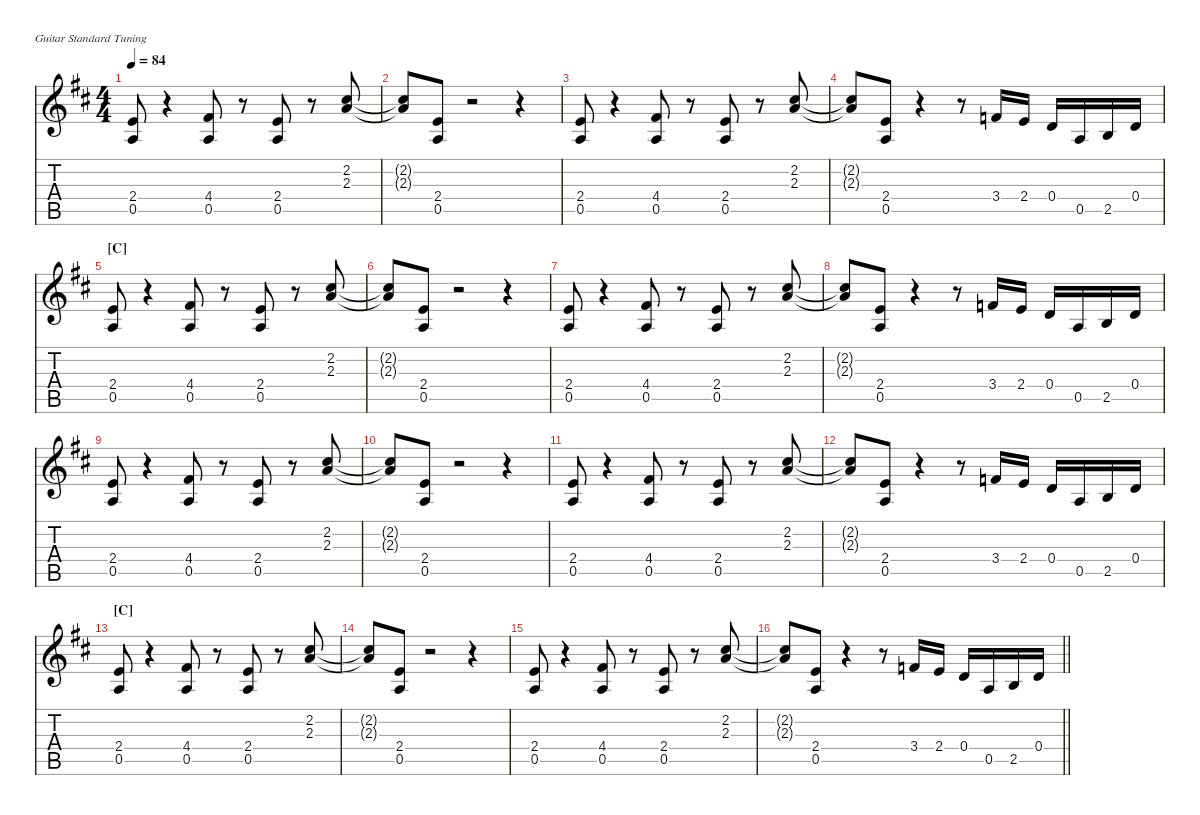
\hideDynamics
\bracketExtendMode nobrackets
\singleTrackTrackNamePolicy hidden
\multiTrackTrackNamePolicy hidden
\otherSystemsTrackNameOrientation horizontal
\track ("overdub" "E-Gt") {instrument overdrivenguitar}
\staff {score tabs}
\tuning (E4 B3 G3 D3 A2 E2)
\ts (4 4)
\tempo 84
\clef g2
\ks d
(2.4{acc forcenatural} 0.5{acc forcenatural}).8{dy f beam Up} r.4{beam Up} (4.4{acc #} 0.5{acc forcenatural}).8{beam Up} r.8{beam Up} (2.4{acc forcenatural} 0.5{acc forcenatural}).8{beam Up} r.8{beam Up} (2.2{acc #} 2.3{acc forcenatural}).8{beam Up} |
(2.2{t acc #} 2.3{t acc forcenatural}).8{beam Up} (2.4{acc forcenatural} 0.5{acc forcenatural}).8{beam Up} r.2{beam Up} r.4{beam Up} |
(2.4{acc forcenatural} 0.5{acc forcenatural}).8{beam Up} r.4{beam Up} (4.4{acc #} 0.5{acc forcenatural}).8{beam Up} r.8{beam Up} (2.4{acc forcenatural} 0.5{acc forcenatural}).8{beam Up} r.8{beam Up} (2.2{acc #} 2.3{acc forcenatural}).8{beam Up} |
(2.2{t acc #} 2.3{t acc forcenatural}).8{beam Up} (2.4{acc forcenatural} 0.5{acc forcenatural}).8{beam Up} r.4{beam Up} r.8{beam Up} 3.4{acc forcenatural}.16{beam Up} 2.4{acc forcenatural}.16{beam Up} 0.4{acc forcenatural}.16{beam Up} 0.5{acc forcenatural}.16{beam Up} 2.5{acc forcenatural}.16{beam Up} 0.4{acc forcenatural}.16{beam Up} |
\section ("C" "")
(2.4{acc forcenatural} 0.5{acc forcenatural}).8{beam Up} r.4{beam Up} (4.4{acc #} 0.5{acc forcenatural}).8{beam Up} r.8{beam Up} (2.4{acc forcenatural} 0.5{acc forcenatural}).8{beam Up} r.8{beam Up} (2.2{acc #} 2.3{acc forcenatural}).8{beam Up} |
(2.2{t acc #} 2.3{t acc forcenatural}).8{beam Up} (2.4{acc forcenatural} 0.5{acc forcenatural}).8{beam Up} r.2{beam Up} r.4{beam Up} |
(2.4{acc forcenatural} 0.5{acc forcenatural}).8{beam Up} r.4{beam Up} (4.4{acc #} 0.5{acc forcenatural}).8{beam Up} r.8{beam Up} (2.4{acc forcenatural} 0.5{acc forcenatural}).8{beam Up} r.8{beam Up} (2.2{acc #} 2.3{acc forcenatural}).8{beam Up} |
(2.2{t acc #} 2.3{t acc forcenatural}).8{beam Up} (2.4{acc forcenatural} 0.5{acc forcenatural}).8{beam Up} r.4{beam Up} r.8{beam Up} 3.4{acc forcenatural}.16{beam Up} 2.4{acc forcenatural}.16{beam Up} 0.4{acc forcenatural}.16{beam Up} 0.5{acc forcenatural}.16{beam Up} 2.5{acc forcenatural}.16{beam Up} 0.4{acc forcenatural}.16{beam Up} |
(2.4{acc forcenatural} 0.5{acc forcenatural}).8{beam Up} r.4{beam Up} (4.4{acc #} 0.5{acc forcenatural}).8{beam Up} r.8{beam Up} (2.4{acc forcenatural} 0.5{acc forcenatural}).8{beam Up} r.8{beam Up} (2.2{acc #} 2.3{acc forcenatural}).8{beam Up} |
(2.2{t acc #} 2.3{t acc forcenatural}).8{beam Up} (2.4{acc forcenatural} 0.5{acc forcenatural}).8{beam Up} r.2{beam Up} r.4{beam Up} |
(2.4{acc forcenatural} 0.5{acc forcenatural}).8{beam Up} r.4{beam Up} (4.4{acc #} 0.5{acc forcenatural}).8{beam Up} r.8{beam Up} (2.4{acc forcenatural} 0.5{acc forcenatural}).8{beam Up} r.8{beam Up} (2.2{acc #} 2.3{acc forcenatural}).8{beam Up} |
(2.2{t acc #} 2.3{t acc forcenatural}).8{beam Up} (2.4{acc forcenatural} 0.5{acc forcenatural}).8{beam Up} r.4{beam Up} r.8{beam Up} 3.4{acc forcenatural}.16{beam Up} 2.4{acc forcenatural}.16{beam Up} 0.4{acc forcenatural}.16{beam Up} 0.5{acc forcenatural}.16{beam Up} 2.5{acc forcenatural}.16{beam Up} 0.4{acc forcenatural}.16{beam Up} |
\section ("C" "")
(2.4{acc forcenatural} 0.5{acc forcenatural}).8{beam Up} r.4{beam Up} (4.4{acc #} 0.5{acc forcenatural}).8{beam Up} r.8{beam Up} (2.4{acc forcenatural} 0.5{acc forcenatural}).8{beam Up} r.8{beam Up} (2.2{acc #} 2.3{acc forcenatural}).8{beam Up} |
(2.2{t acc #} 2.3{t acc forcenatural}).8{beam Up} (2.4{acc forcenatural} 0.5{acc forcenatural}).8{beam Up} r.2{beam Up} r.4{beam Up} |
(2.4{acc forcenatural} 0.5{acc forcenatural}).8{beam Up} r.4{beam Up} (4.4{acc #} 0.5{acc forcenatural}).8{beam Up} r.8{beam Up} (2.4{acc forcenatural} 0.5{acc forcenatural}).8{beam Up} r.8{beam Up} (2.2{acc #} 2.3{acc forcenatural}).8{beam Up} |
\barLineRight lightlight
(2.2{t acc #} 2.3{t acc forcenatural}).8{beam Up} (2.4{acc forcenatural} 0.5{acc forcenatural}).8{beam Up} r.4{beam Up} r.8{beam Up} 3.4{acc forcenatural}.16{beam Up} 2.4{acc forcenatural}.16{beam Up} 0.4{acc forcenatural}.16{beam Up} 0.5{acc forcenatural}.16{beam Up} 2.5{acc forcenatural}.16{beam Up} 0.4{acc forcenatural}.16{beam Up}
